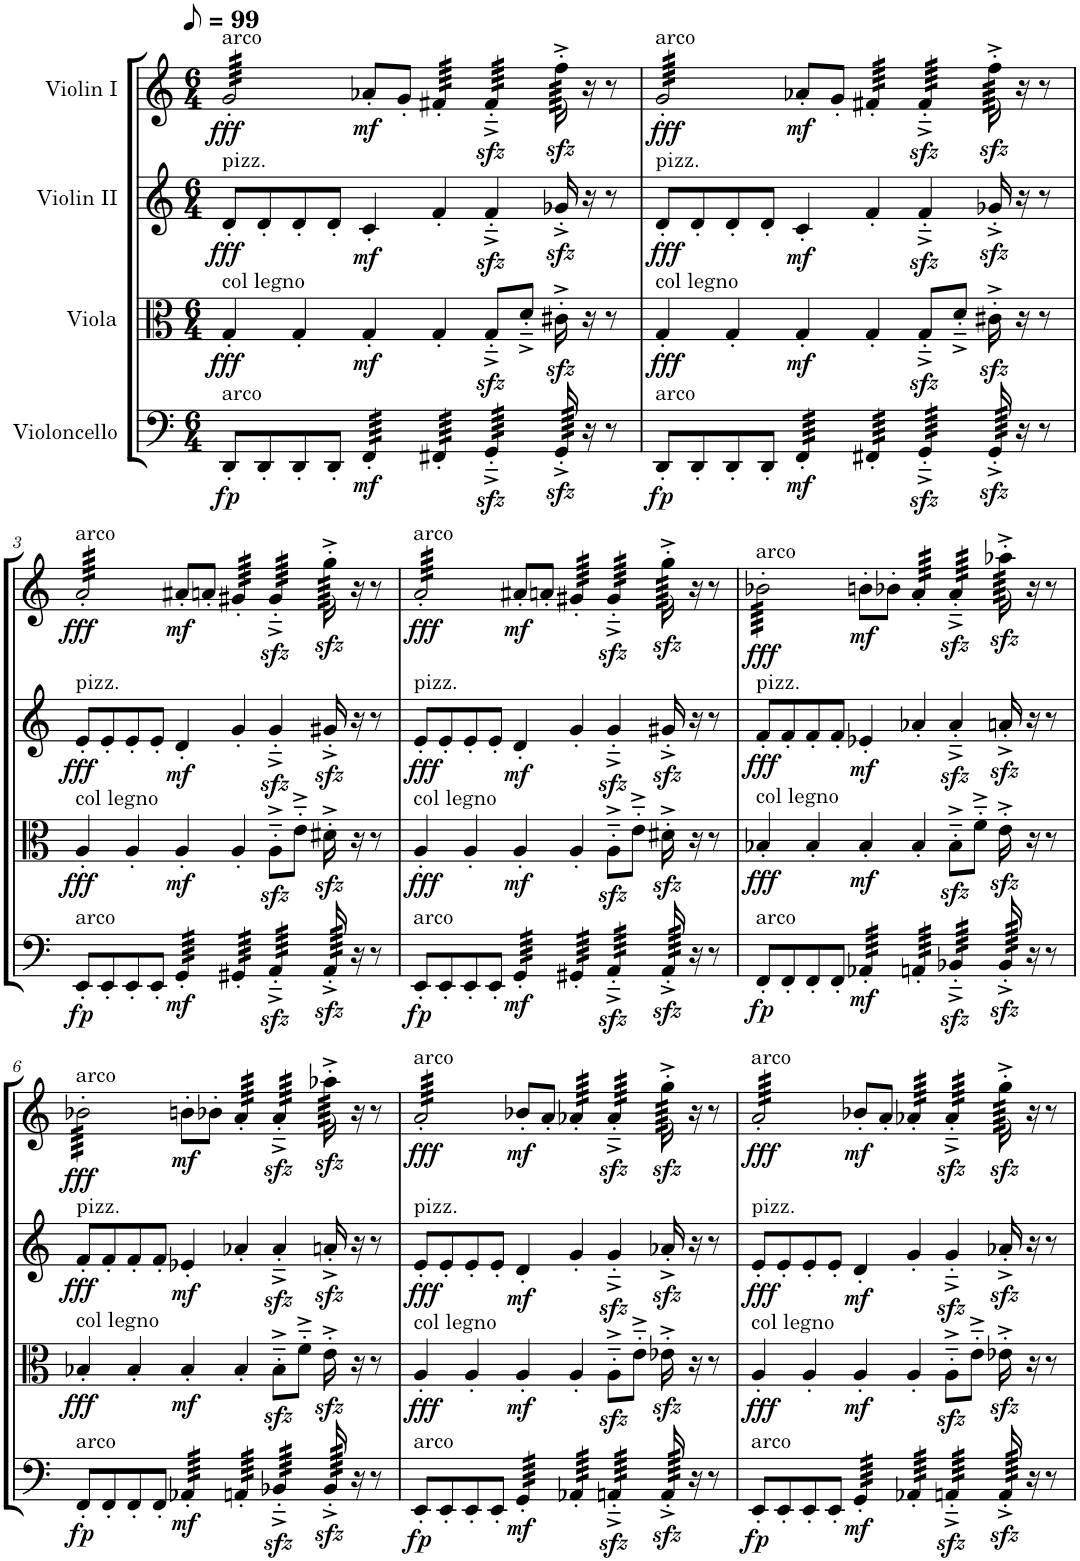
**kern	**dynam	**kern	**dynam	**kern	**dynam	**kern	**dynam
*part4	*part4	*part3	*part3	*part2	*part2	*part1	*part1
*staff4	*staff4	*staff3	*staff3	*staff2	*staff2	*staff1	*staff1
*I"Violoncello	*	*I"Viola	*	*I"Violin II	*	*I"Violin I	*
*I'Vc	*	*I'Vla	*	*I'Vln	*	*I'Vln	*
*clefF4	*	*clefC3	*	*clefG2	*	*clefG2	*
*k[]	*	*k[]	*	*k[]	*	*k[]	*
*M6/4	*	*M6/4	*	*M6/4	*	*M6/4	*
*MM50	*	*MM50	*	*MM50	*	*MM50	*
=1	=1	=1	=1	=1	=1	=1	=1
!	!	!	!	!	!	!LO:TX:a:t=arco	!
!	!	!	!	!LO:TX:a:t=pizz.	!	!	!
!	!	!LO:TX:a:t=col legno	!	!	!	!	!
!LO:TX:a:t=arco	!	!	!	!	!	!	!
!	!LO:DY:b	!	!LO:DY:b	!	!LO:DY:b	!	!LO:DY:b
*	*	*	*	*	*	*tremolo	*
8DD'/L	fp	4G'/	fff	8d'/L	fff	64g'/LLLL	fff
.	.	.	.	.	.	64g'/	.
.	.	.	.	.	.	64g'/	.
.	.	.	.	.	.	64g'/	.
.	.	.	.	.	.	64g'/	.
.	.	.	.	.	.	64g'/	.
.	.	.	.	.	.	64g'/	.
.	.	.	.	.	.	64g'/	.
8DD'/	.	.	.	8d'/	.	64g'/	.
.	.	.	.	.	.	64g'/	.
.	.	.	.	.	.	64g'/	.
.	.	.	.	.	.	64g'/	.
.	.	.	.	.	.	64g'/	.
.	.	.	.	.	.	64g'/	.
.	.	.	.	.	.	64g'/	.
.	.	.	.	.	.	64g'/	.
8DD'/	.	4G'/	.	8d'/	.	64g'/	.
.	.	.	.	.	.	64g'/	.
.	.	.	.	.	.	64g'/	.
.	.	.	.	.	.	64g'/	.
.	.	.	.	.	.	64g'/	.
.	.	.	.	.	.	64g'/	.
.	.	.	.	.	.	64g'/	.
.	.	.	.	.	.	64g'/	.
8DD'/J	.	.	.	8d'/J	.	64g'/	.
.	.	.	.	.	.	64g'/	.
.	.	.	.	.	.	64g'/	.
.	.	.	.	.	.	64g'/	.
.	.	.	.	.	.	64g'/	.
.	.	.	.	.	.	64g'/	.
.	.	.	.	.	.	64g'/	.
.	.	.	.	.	.	64g'/JJJJ	.
*	*	*	*	*	*	*Xtremolo	*
!	!LO:DY:b	!	!LO:DY:b	!	!LO:DY:b	!	!LO:DY:b
*tremolo	*	*	*	*	*	*	*
64FF'/LLLL	mf	4G'/	mf	4c'/	mf	8a-X'/L	mf
64FF'/	.	.	.	.	.	.	.
64FF'/	.	.	.	.	.	.	.
64FF'/	.	.	.	.	.	.	.
64FF'/	.	.	.	.	.	.	.
64FF'/	.	.	.	.	.	.	.
64FF'/	.	.	.	.	.	.	.
64FF'/	.	.	.	.	.	.	.
64FF'/	.	.	.	.	.	8g'/J	.
64FF'/	.	.	.	.	.	.	.
64FF'/	.	.	.	.	.	.	.
64FF'/	.	.	.	.	.	.	.
64FF'/	.	.	.	.	.	.	.
64FF'/	.	.	.	.	.	.	.
64FF'/	.	.	.	.	.	.	.
64FF'/JJJJ	.	.	.	.	.	.	.
*	*	*	*	*	*	*tremolo	*
64FF#X'/LLLL	.	4G'/	.	4f'/	.	64f#X'/LLLL	.
64FF#X'/	.	.	.	.	.	64f#X'/	.
64FF#X'/	.	.	.	.	.	64f#X'/	.
64FF#X'/	.	.	.	.	.	64f#X'/	.
64FF#X'/	.	.	.	.	.	64f#X'/	.
64FF#X'/	.	.	.	.	.	64f#X'/	.
64FF#X'/	.	.	.	.	.	64f#X'/	.
64FF#X'/	.	.	.	.	.	64f#X'/	.
64FF#X'/	.	.	.	.	.	64f#X'/	.
64FF#X'/	.	.	.	.	.	64f#X'/	.
64FF#X'/	.	.	.	.	.	64f#X'/	.
64FF#X'/	.	.	.	.	.	64f#X'/	.
64FF#X'/	.	.	.	.	.	64f#X'/	.
64FF#X'/	.	.	.	.	.	64f#X'/	.
64FF#X'/	.	.	.	.	.	64f#X'/	.
64FF#X'/JJJJ	.	.	.	.	.	64f#X'/JJJJ	.
64GGzz<'~^/LLLL	.	8Gzz<'~^/L	.	4fzz<'~^/	.	64f#zz<'~^/LLLL	.
64GGzz<'~^/	.	.	.	.	.	64f#zz<'~^/	.
64GGzz<'~^/	.	.	.	.	.	64f#zz<'~^/	.
64GGzz<'~^/	.	.	.	.	.	64f#zz<'~^/	.
64GGzz<'~^/	.	.	.	.	.	64f#zz<'~^/	.
64GGzz<'~^/	.	.	.	.	.	64f#zz<'~^/	.
64GGzz<'~^/	.	.	.	.	.	64f#zz<'~^/	.
64GGzz<'~^/	.	.	.	.	.	64f#zz<'~^/	.
64GGzz<'~^/	.	8d'~^/J	.	.	.	64f#zz<'~^/	.
64GGzz<'~^/	.	.	.	.	.	64f#zz<'~^/	.
64GGzz<'~^/	.	.	.	.	.	64f#zz<'~^/	.
64GGzz<'~^/	.	.	.	.	.	64f#zz<'~^/	.
64GGzz<'~^/	.	.	.	.	.	64f#zz<'~^/	.
64GGzz<'~^/	.	.	.	.	.	64f#zz<'~^/	.
64GGzz<'~^/	.	.	.	.	.	64f#zz<'~^/	.
64GGzz<'~^/JJJJ	.	.	.	.	.	64f#zz<'~^/JJJJ	.
256GGzz<'^/	.	16c#Xzz<'^\	.	16g-Xzz<'^/	.	256ffzz<'^\	.
256GGzz<'^/	.	.	.	.	.	256ffzz<'^\	.
256GGzz<'^/	.	.	.	.	.	256ffzz<'^\	.
256GGzz<'^/	.	.	.	.	.	256ffzz<'^\	.
256GGzz<'^/	.	.	.	.	.	256ffzz<'^\	.
256GGzz<'^/	.	.	.	.	.	256ffzz<'^\	.
256GGzz<'^/	.	.	.	.	.	256ffzz<'^\	.
256GGzz<'^/	.	.	.	.	.	256ffzz<'^\	.
256GGzz<'^/	.	.	.	.	.	256ffzz<'^\	.
256GGzz<'^/	.	.	.	.	.	256ffzz<'^\	.
256GGzz<'^/	.	.	.	.	.	256ffzz<'^\	.
256GGzz<'^/	.	.	.	.	.	256ffzz<'^\	.
256GGzz<'^/	.	.	.	.	.	256ffzz<'^\	.
256GGzz<'^/	.	.	.	.	.	256ffzz<'^\	.
256GGzz<'^/	.	.	.	.	.	256ffzz<'^\	.
256GGzz<'^/	.	.	.	.	.	256ffzz<'^\	.
*Xtremolo	*	*	*	*	*	*	*
16r	.	16r	.	16r	.	16r	.
8r	.	8r	.	8r	.	8r	.
=2	=2	=2	=2	=2	=2	=2	=2
!	!	!	!	!	!	!LO:TX:a:t=arco	!
!	!	!	!	!LO:TX:a:t=pizz.	!	!	!
!	!	!LO:TX:a:t=col legno	!	!	!	!	!
!LO:TX:a:t=arco	!	!	!	!	!	!	!
!	!LO:DY:b	!	!LO:DY:b	!	!LO:DY:b	!	!LO:DY:b
8DD'/L	fp	4G'/	fff	8d'/L	fff	64g'/LLLL	fff
.	.	.	.	.	.	64g'/	.
.	.	.	.	.	.	64g'/	.
.	.	.	.	.	.	64g'/	.
.	.	.	.	.	.	64g'/	.
.	.	.	.	.	.	64g'/	.
.	.	.	.	.	.	64g'/	.
.	.	.	.	.	.	64g'/	.
8DD'/	.	.	.	8d'/	.	64g'/	.
.	.	.	.	.	.	64g'/	.
.	.	.	.	.	.	64g'/	.
.	.	.	.	.	.	64g'/	.
.	.	.	.	.	.	64g'/	.
.	.	.	.	.	.	64g'/	.
.	.	.	.	.	.	64g'/	.
.	.	.	.	.	.	64g'/	.
8DD'/	.	4G'/	.	8d'/	.	64g'/	.
.	.	.	.	.	.	64g'/	.
.	.	.	.	.	.	64g'/	.
.	.	.	.	.	.	64g'/	.
.	.	.	.	.	.	64g'/	.
.	.	.	.	.	.	64g'/	.
.	.	.	.	.	.	64g'/	.
.	.	.	.	.	.	64g'/	.
8DD'/J	.	.	.	8d'/J	.	64g'/	.
.	.	.	.	.	.	64g'/	.
.	.	.	.	.	.	64g'/	.
.	.	.	.	.	.	64g'/	.
.	.	.	.	.	.	64g'/	.
.	.	.	.	.	.	64g'/	.
.	.	.	.	.	.	64g'/	.
.	.	.	.	.	.	64g'/JJJJ	.
*	*	*	*	*	*	*Xtremolo	*
!	!LO:DY:b	!	!LO:DY:b	!	!LO:DY:b	!	!LO:DY:b
*tremolo	*	*	*	*	*	*	*
64FF'/LLLL	mf	4G'/	mf	4c'/	mf	8a-X'/L	mf
64FF'/	.	.	.	.	.	.	.
64FF'/	.	.	.	.	.	.	.
64FF'/	.	.	.	.	.	.	.
64FF'/	.	.	.	.	.	.	.
64FF'/	.	.	.	.	.	.	.
64FF'/	.	.	.	.	.	.	.
64FF'/	.	.	.	.	.	.	.
64FF'/	.	.	.	.	.	8g'/J	.
64FF'/	.	.	.	.	.	.	.
64FF'/	.	.	.	.	.	.	.
64FF'/	.	.	.	.	.	.	.
64FF'/	.	.	.	.	.	.	.
64FF'/	.	.	.	.	.	.	.
64FF'/	.	.	.	.	.	.	.
64FF'/JJJJ	.	.	.	.	.	.	.
*	*	*	*	*	*	*tremolo	*
64FF#X'/LLLL	.	4G'/	.	4f'/	.	64f#X'/LLLL	.
64FF#X'/	.	.	.	.	.	64f#X'/	.
64FF#X'/	.	.	.	.	.	64f#X'/	.
64FF#X'/	.	.	.	.	.	64f#X'/	.
64FF#X'/	.	.	.	.	.	64f#X'/	.
64FF#X'/	.	.	.	.	.	64f#X'/	.
64FF#X'/	.	.	.	.	.	64f#X'/	.
64FF#X'/	.	.	.	.	.	64f#X'/	.
64FF#X'/	.	.	.	.	.	64f#X'/	.
64FF#X'/	.	.	.	.	.	64f#X'/	.
64FF#X'/	.	.	.	.	.	64f#X'/	.
64FF#X'/	.	.	.	.	.	64f#X'/	.
64FF#X'/	.	.	.	.	.	64f#X'/	.
64FF#X'/	.	.	.	.	.	64f#X'/	.
64FF#X'/	.	.	.	.	.	64f#X'/	.
64FF#X'/JJJJ	.	.	.	.	.	64f#X'/JJJJ	.
64GGzz<'~^/LLLL	.	8Gzz<'~^/L	.	4fzz<'~^/	.	64f#zz<'~^/LLLL	.
64GGzz<'~^/	.	.	.	.	.	64f#zz<'~^/	.
64GGzz<'~^/	.	.	.	.	.	64f#zz<'~^/	.
64GGzz<'~^/	.	.	.	.	.	64f#zz<'~^/	.
64GGzz<'~^/	.	.	.	.	.	64f#zz<'~^/	.
64GGzz<'~^/	.	.	.	.	.	64f#zz<'~^/	.
64GGzz<'~^/	.	.	.	.	.	64f#zz<'~^/	.
64GGzz<'~^/	.	.	.	.	.	64f#zz<'~^/	.
64GGzz<'~^/	.	8d'~^/J	.	.	.	64f#zz<'~^/	.
64GGzz<'~^/	.	.	.	.	.	64f#zz<'~^/	.
64GGzz<'~^/	.	.	.	.	.	64f#zz<'~^/	.
64GGzz<'~^/	.	.	.	.	.	64f#zz<'~^/	.
64GGzz<'~^/	.	.	.	.	.	64f#zz<'~^/	.
64GGzz<'~^/	.	.	.	.	.	64f#zz<'~^/	.
64GGzz<'~^/	.	.	.	.	.	64f#zz<'~^/	.
64GGzz<'~^/JJJJ	.	.	.	.	.	64f#zz<'~^/JJJJ	.
256GGzz<'^/	.	16c#Xzz<'^\	.	16g-Xzz<'^/	.	256ffzz<'^\	.
256GGzz<'^/	.	.	.	.	.	256ffzz<'^\	.
256GGzz<'^/	.	.	.	.	.	256ffzz<'^\	.
256GGzz<'^/	.	.	.	.	.	256ffzz<'^\	.
256GGzz<'^/	.	.	.	.	.	256ffzz<'^\	.
256GGzz<'^/	.	.	.	.	.	256ffzz<'^\	.
256GGzz<'^/	.	.	.	.	.	256ffzz<'^\	.
256GGzz<'^/	.	.	.	.	.	256ffzz<'^\	.
256GGzz<'^/	.	.	.	.	.	256ffzz<'^\	.
256GGzz<'^/	.	.	.	.	.	256ffzz<'^\	.
256GGzz<'^/	.	.	.	.	.	256ffzz<'^\	.
256GGzz<'^/	.	.	.	.	.	256ffzz<'^\	.
256GGzz<'^/	.	.	.	.	.	256ffzz<'^\	.
256GGzz<'^/	.	.	.	.	.	256ffzz<'^\	.
256GGzz<'^/	.	.	.	.	.	256ffzz<'^\	.
256GGzz<'^/	.	.	.	.	.	256ffzz<'^\	.
*Xtremolo	*	*	*	*	*	*	*
16r	.	16r	.	16r	.	16r	.
8r	.	8r	.	8r	.	8r	.
!!LO:LB:g=z
=3	=3	=3	=3	=3	=3	=3	=3
!	!	!	!	!	!	!LO:TX:a:t=arco	!
!	!	!	!	!LO:TX:a:t=pizz.	!	!	!
!	!	!LO:TX:a:t=col legno	!	!	!	!	!
!LO:TX:a:t=arco	!	!	!	!	!	!	!
!	!LO:DY:b	!	!LO:DY:b	!	!LO:DY:b	!	!LO:DY:b
8EE'/L	fp	4A'/	fff	8e'/L	fff	64a'/LLLL	fff
.	.	.	.	.	.	64a'/	.
.	.	.	.	.	.	64a'/	.
.	.	.	.	.	.	64a'/	.
.	.	.	.	.	.	64a'/	.
.	.	.	.	.	.	64a'/	.
.	.	.	.	.	.	64a'/	.
.	.	.	.	.	.	64a'/	.
8EE'/	.	.	.	8e'/	.	64a'/	.
.	.	.	.	.	.	64a'/	.
.	.	.	.	.	.	64a'/	.
.	.	.	.	.	.	64a'/	.
.	.	.	.	.	.	64a'/	.
.	.	.	.	.	.	64a'/	.
.	.	.	.	.	.	64a'/	.
.	.	.	.	.	.	64a'/	.
8EE'/	.	4A'/	.	8e'/	.	64a'/	.
.	.	.	.	.	.	64a'/	.
.	.	.	.	.	.	64a'/	.
.	.	.	.	.	.	64a'/	.
.	.	.	.	.	.	64a'/	.
.	.	.	.	.	.	64a'/	.
.	.	.	.	.	.	64a'/	.
.	.	.	.	.	.	64a'/	.
8EE'/J	.	.	.	8e'/J	.	64a'/	.
.	.	.	.	.	.	64a'/	.
.	.	.	.	.	.	64a'/	.
.	.	.	.	.	.	64a'/	.
.	.	.	.	.	.	64a'/	.
.	.	.	.	.	.	64a'/	.
.	.	.	.	.	.	64a'/	.
.	.	.	.	.	.	64a'/JJJJ	.
*	*	*	*	*	*	*Xtremolo	*
!	!LO:DY:b	!	!LO:DY:b	!	!LO:DY:b	!	!LO:DY:b
*tremolo	*	*	*	*	*	*	*
64GG'/LLLL	mf	4A'/	mf	4d'/	mf	8a#X'/L	mf
64GG'/	.	.	.	.	.	.	.
64GG'/	.	.	.	.	.	.	.
64GG'/	.	.	.	.	.	.	.
64GG'/	.	.	.	.	.	.	.
64GG'/	.	.	.	.	.	.	.
64GG'/	.	.	.	.	.	.	.
64GG'/	.	.	.	.	.	.	.
64GG'/	.	.	.	.	.	8an'/J	.
64GG'/	.	.	.	.	.	.	.
64GG'/	.	.	.	.	.	.	.
64GG'/	.	.	.	.	.	.	.
64GG'/	.	.	.	.	.	.	.
64GG'/	.	.	.	.	.	.	.
64GG'/	.	.	.	.	.	.	.
64GG'/JJJJ	.	.	.	.	.	.	.
*	*	*	*	*	*	*tremolo	*
64GG#X'/LLLL	.	4A'/	.	4g'/	.	64g#X'/LLLL	.
64GG#X'/	.	.	.	.	.	64g#X'/	.
64GG#X'/	.	.	.	.	.	64g#X'/	.
64GG#X'/	.	.	.	.	.	64g#X'/	.
64GG#X'/	.	.	.	.	.	64g#X'/	.
64GG#X'/	.	.	.	.	.	64g#X'/	.
64GG#X'/	.	.	.	.	.	64g#X'/	.
64GG#X'/	.	.	.	.	.	64g#X'/	.
64GG#X'/	.	.	.	.	.	64g#X'/	.
64GG#X'/	.	.	.	.	.	64g#X'/	.
64GG#X'/	.	.	.	.	.	64g#X'/	.
64GG#X'/	.	.	.	.	.	64g#X'/	.
64GG#X'/	.	.	.	.	.	64g#X'/	.
64GG#X'/	.	.	.	.	.	64g#X'/	.
64GG#X'/	.	.	.	.	.	64g#X'/	.
64GG#X'/JJJJ	.	.	.	.	.	64g#X'/JJJJ	.
64AAzz<'~^/LLLL	.	8Azz<'~^\L	.	4gzz<'~^/	.	64g#zz<'~^/LLLL	.
64AAzz<'~^/	.	.	.	.	.	64g#zz<'~^/	.
64AAzz<'~^/	.	.	.	.	.	64g#zz<'~^/	.
64AAzz<'~^/	.	.	.	.	.	64g#zz<'~^/	.
64AAzz<'~^/	.	.	.	.	.	64g#zz<'~^/	.
64AAzz<'~^/	.	.	.	.	.	64g#zz<'~^/	.
64AAzz<'~^/	.	.	.	.	.	64g#zz<'~^/	.
64AAzz<'~^/	.	.	.	.	.	64g#zz<'~^/	.
64AAzz<'~^/	.	8e'~^\J	.	.	.	64g#zz<'~^/	.
64AAzz<'~^/	.	.	.	.	.	64g#zz<'~^/	.
64AAzz<'~^/	.	.	.	.	.	64g#zz<'~^/	.
64AAzz<'~^/	.	.	.	.	.	64g#zz<'~^/	.
64AAzz<'~^/	.	.	.	.	.	64g#zz<'~^/	.
64AAzz<'~^/	.	.	.	.	.	64g#zz<'~^/	.
64AAzz<'~^/	.	.	.	.	.	64g#zz<'~^/	.
64AAzz<'~^/JJJJ	.	.	.	.	.	64g#zz<'~^/JJJJ	.
256AAzz<'^/	.	16d#Xzz<'^\	.	16g#Xzz<'^/	.	256ggzz<'^\	.
256AAzz<'^/	.	.	.	.	.	256ggzz<'^\	.
256AAzz<'^/	.	.	.	.	.	256ggzz<'^\	.
256AAzz<'^/	.	.	.	.	.	256ggzz<'^\	.
256AAzz<'^/	.	.	.	.	.	256ggzz<'^\	.
256AAzz<'^/	.	.	.	.	.	256ggzz<'^\	.
256AAzz<'^/	.	.	.	.	.	256ggzz<'^\	.
256AAzz<'^/	.	.	.	.	.	256ggzz<'^\	.
256AAzz<'^/	.	.	.	.	.	256ggzz<'^\	.
256AAzz<'^/	.	.	.	.	.	256ggzz<'^\	.
256AAzz<'^/	.	.	.	.	.	256ggzz<'^\	.
256AAzz<'^/	.	.	.	.	.	256ggzz<'^\	.
256AAzz<'^/	.	.	.	.	.	256ggzz<'^\	.
256AAzz<'^/	.	.	.	.	.	256ggzz<'^\	.
256AAzz<'^/	.	.	.	.	.	256ggzz<'^\	.
256AAzz<'^/	.	.	.	.	.	256ggzz<'^\	.
*Xtremolo	*	*	*	*	*	*	*
16r	.	16r	.	16r	.	16r	.
8r	.	8r	.	8r	.	8r	.
=4	=4	=4	=4	=4	=4	=4	=4
!	!	!	!	!	!	!LO:TX:a:t=arco	!
!	!	!	!	!LO:TX:a:t=pizz.	!	!	!
!	!	!LO:TX:a:t=col legno	!	!	!	!	!
!LO:TX:a:t=arco	!	!	!	!	!	!	!
!	!LO:DY:b	!	!LO:DY:b	!	!LO:DY:b	!	!LO:DY:b
8EE'/L	fp	4A'/	fff	8e'/L	fff	64a'/LLLL	fff
.	.	.	.	.	.	64a'/	.
.	.	.	.	.	.	64a'/	.
.	.	.	.	.	.	64a'/	.
.	.	.	.	.	.	64a'/	.
.	.	.	.	.	.	64a'/	.
.	.	.	.	.	.	64a'/	.
.	.	.	.	.	.	64a'/	.
8EE'/	.	.	.	8e'/	.	64a'/	.
.	.	.	.	.	.	64a'/	.
.	.	.	.	.	.	64a'/	.
.	.	.	.	.	.	64a'/	.
.	.	.	.	.	.	64a'/	.
.	.	.	.	.	.	64a'/	.
.	.	.	.	.	.	64a'/	.
.	.	.	.	.	.	64a'/	.
8EE'/	.	4A'/	.	8e'/	.	64a'/	.
.	.	.	.	.	.	64a'/	.
.	.	.	.	.	.	64a'/	.
.	.	.	.	.	.	64a'/	.
.	.	.	.	.	.	64a'/	.
.	.	.	.	.	.	64a'/	.
.	.	.	.	.	.	64a'/	.
.	.	.	.	.	.	64a'/	.
8EE'/J	.	.	.	8e'/J	.	64a'/	.
.	.	.	.	.	.	64a'/	.
.	.	.	.	.	.	64a'/	.
.	.	.	.	.	.	64a'/	.
.	.	.	.	.	.	64a'/	.
.	.	.	.	.	.	64a'/	.
.	.	.	.	.	.	64a'/	.
.	.	.	.	.	.	64a'/JJJJ	.
*	*	*	*	*	*	*Xtremolo	*
!	!LO:DY:b	!	!LO:DY:b	!	!LO:DY:b	!	!LO:DY:b
*tremolo	*	*	*	*	*	*	*
64GG'/LLLL	mf	4A'/	mf	4d'/	mf	8a#X'/L	mf
64GG'/	.	.	.	.	.	.	.
64GG'/	.	.	.	.	.	.	.
64GG'/	.	.	.	.	.	.	.
64GG'/	.	.	.	.	.	.	.
64GG'/	.	.	.	.	.	.	.
64GG'/	.	.	.	.	.	.	.
64GG'/	.	.	.	.	.	.	.
64GG'/	.	.	.	.	.	8an'/J	.
64GG'/	.	.	.	.	.	.	.
64GG'/	.	.	.	.	.	.	.
64GG'/	.	.	.	.	.	.	.
64GG'/	.	.	.	.	.	.	.
64GG'/	.	.	.	.	.	.	.
64GG'/	.	.	.	.	.	.	.
64GG'/JJJJ	.	.	.	.	.	.	.
*	*	*	*	*	*	*tremolo	*
64GG#X'/LLLL	.	4A'/	.	4g'/	.	64g#X'/LLLL	.
64GG#X'/	.	.	.	.	.	64g#X'/	.
64GG#X'/	.	.	.	.	.	64g#X'/	.
64GG#X'/	.	.	.	.	.	64g#X'/	.
64GG#X'/	.	.	.	.	.	64g#X'/	.
64GG#X'/	.	.	.	.	.	64g#X'/	.
64GG#X'/	.	.	.	.	.	64g#X'/	.
64GG#X'/	.	.	.	.	.	64g#X'/	.
64GG#X'/	.	.	.	.	.	64g#X'/	.
64GG#X'/	.	.	.	.	.	64g#X'/	.
64GG#X'/	.	.	.	.	.	64g#X'/	.
64GG#X'/	.	.	.	.	.	64g#X'/	.
64GG#X'/	.	.	.	.	.	64g#X'/	.
64GG#X'/	.	.	.	.	.	64g#X'/	.
64GG#X'/	.	.	.	.	.	64g#X'/	.
64GG#X'/JJJJ	.	.	.	.	.	64g#X'/JJJJ	.
64AAzz<'~^/LLLL	.	8Azz<'~^\L	.	4gzz<'~^/	.	64g#zz<'~^/LLLL	.
64AAzz<'~^/	.	.	.	.	.	64g#zz<'~^/	.
64AAzz<'~^/	.	.	.	.	.	64g#zz<'~^/	.
64AAzz<'~^/	.	.	.	.	.	64g#zz<'~^/	.
64AAzz<'~^/	.	.	.	.	.	64g#zz<'~^/	.
64AAzz<'~^/	.	.	.	.	.	64g#zz<'~^/	.
64AAzz<'~^/	.	.	.	.	.	64g#zz<'~^/	.
64AAzz<'~^/	.	.	.	.	.	64g#zz<'~^/	.
64AAzz<'~^/	.	8e'~^\J	.	.	.	64g#zz<'~^/	.
64AAzz<'~^/	.	.	.	.	.	64g#zz<'~^/	.
64AAzz<'~^/	.	.	.	.	.	64g#zz<'~^/	.
64AAzz<'~^/	.	.	.	.	.	64g#zz<'~^/	.
64AAzz<'~^/	.	.	.	.	.	64g#zz<'~^/	.
64AAzz<'~^/	.	.	.	.	.	64g#zz<'~^/	.
64AAzz<'~^/	.	.	.	.	.	64g#zz<'~^/	.
64AAzz<'~^/JJJJ	.	.	.	.	.	64g#zz<'~^/JJJJ	.
256AAzz<'^/	.	16d#Xzz<'^\	.	16g#Xzz<'^/	.	256ggzz<'^\	.
256AAzz<'^/	.	.	.	.	.	256ggzz<'^\	.
256AAzz<'^/	.	.	.	.	.	256ggzz<'^\	.
256AAzz<'^/	.	.	.	.	.	256ggzz<'^\	.
256AAzz<'^/	.	.	.	.	.	256ggzz<'^\	.
256AAzz<'^/	.	.	.	.	.	256ggzz<'^\	.
256AAzz<'^/	.	.	.	.	.	256ggzz<'^\	.
256AAzz<'^/	.	.	.	.	.	256ggzz<'^\	.
256AAzz<'^/	.	.	.	.	.	256ggzz<'^\	.
256AAzz<'^/	.	.	.	.	.	256ggzz<'^\	.
256AAzz<'^/	.	.	.	.	.	256ggzz<'^\	.
256AAzz<'^/	.	.	.	.	.	256ggzz<'^\	.
256AAzz<'^/	.	.	.	.	.	256ggzz<'^\	.
256AAzz<'^/	.	.	.	.	.	256ggzz<'^\	.
256AAzz<'^/	.	.	.	.	.	256ggzz<'^\	.
256AAzz<'^/	.	.	.	.	.	256ggzz<'^\	.
*Xtremolo	*	*	*	*	*	*	*
16r	.	16r	.	16r	.	16r	.
8r	.	8r	.	8r	.	8r	.
=5	=5	=5	=5	=5	=5	=5	=5
!	!	!	!	!	!	!LO:TX:a:t=arco	!
!	!	!	!	!LO:TX:a:t=pizz.	!	!	!
!	!	!LO:TX:a:t=col legno	!	!	!	!	!
!LO:TX:a:t=arco	!	!	!	!	!	!	!
!	!LO:DY:b	!	!LO:DY:b	!	!LO:DY:b	!	!LO:DY:b
8FF'/L	fp	4B-X'/	fff	8f'/L	fff	64b-X'\LLLL	fff
.	.	.	.	.	.	64b-X'\	.
.	.	.	.	.	.	64b-X'\	.
.	.	.	.	.	.	64b-X'\	.
.	.	.	.	.	.	64b-X'\	.
.	.	.	.	.	.	64b-X'\	.
.	.	.	.	.	.	64b-X'\	.
.	.	.	.	.	.	64b-X'\	.
8FF'/	.	.	.	8f'/	.	64b-X'\	.
.	.	.	.	.	.	64b-X'\	.
.	.	.	.	.	.	64b-X'\	.
.	.	.	.	.	.	64b-X'\	.
.	.	.	.	.	.	64b-X'\	.
.	.	.	.	.	.	64b-X'\	.
.	.	.	.	.	.	64b-X'\	.
.	.	.	.	.	.	64b-X'\	.
8FF'/	.	4B-'/	.	8f'/	.	64b-X'\	.
.	.	.	.	.	.	64b-X'\	.
.	.	.	.	.	.	64b-X'\	.
.	.	.	.	.	.	64b-X'\	.
.	.	.	.	.	.	64b-X'\	.
.	.	.	.	.	.	64b-X'\	.
.	.	.	.	.	.	64b-X'\	.
.	.	.	.	.	.	64b-X'\	.
8FF'/J	.	.	.	8f'/J	.	64b-X'\	.
.	.	.	.	.	.	64b-X'\	.
.	.	.	.	.	.	64b-X'\	.
.	.	.	.	.	.	64b-X'\	.
.	.	.	.	.	.	64b-X'\	.
.	.	.	.	.	.	64b-X'\	.
.	.	.	.	.	.	64b-X'\	.
.	.	.	.	.	.	64b-X'\JJJJ	.
*	*	*	*	*	*	*Xtremolo	*
!	!LO:DY:b	!	!LO:DY:b	!	!LO:DY:b	!	!LO:DY:b
*tremolo	*	*	*	*	*	*	*
64AA-X'/LLLL	mf	4B-'/	mf	4e-X'/	mf	8bn'\L	mf
64AA-X'/	.	.	.	.	.	.	.
64AA-X'/	.	.	.	.	.	.	.
64AA-X'/	.	.	.	.	.	.	.
64AA-X'/	.	.	.	.	.	.	.
64AA-X'/	.	.	.	.	.	.	.
64AA-X'/	.	.	.	.	.	.	.
64AA-X'/	.	.	.	.	.	.	.
64AA-X'/	.	.	.	.	.	8b-X'\J	.
64AA-X'/	.	.	.	.	.	.	.
64AA-X'/	.	.	.	.	.	.	.
64AA-X'/	.	.	.	.	.	.	.
64AA-X'/	.	.	.	.	.	.	.
64AA-X'/	.	.	.	.	.	.	.
64AA-X'/	.	.	.	.	.	.	.
64AA-X'/JJJJ	.	.	.	.	.	.	.
*	*	*	*	*	*	*tremolo	*
64AAn'/LLLL	.	4B-'/	.	4a-X'/	.	64a'/LLLL	.
64AAn'/	.	.	.	.	.	64a'/	.
64AAn'/	.	.	.	.	.	64a'/	.
64AAn'/	.	.	.	.	.	64a'/	.
64AAn'/	.	.	.	.	.	64a'/	.
64AAn'/	.	.	.	.	.	64a'/	.
64AAn'/	.	.	.	.	.	64a'/	.
64AAn'/	.	.	.	.	.	64a'/	.
64AAn'/	.	.	.	.	.	64a'/	.
64AAn'/	.	.	.	.	.	64a'/	.
64AAn'/	.	.	.	.	.	64a'/	.
64AAn'/	.	.	.	.	.	64a'/	.
64AAn'/	.	.	.	.	.	64a'/	.
64AAn'/	.	.	.	.	.	64a'/	.
64AAn'/	.	.	.	.	.	64a'/	.
64AAn'/JJJJ	.	.	.	.	.	64a'/JJJJ	.
64BB-Xzz<'~^/LLLL	.	8B-zz<'~^\L	.	4a-zz<'~^/	.	64azz<'~^/LLLL	.
64BB-Xzz<'~^/	.	.	.	.	.	64azz<'~^/	.
64BB-Xzz<'~^/	.	.	.	.	.	64azz<'~^/	.
64BB-Xzz<'~^/	.	.	.	.	.	64azz<'~^/	.
64BB-Xzz<'~^/	.	.	.	.	.	64azz<'~^/	.
64BB-Xzz<'~^/	.	.	.	.	.	64azz<'~^/	.
64BB-Xzz<'~^/	.	.	.	.	.	64azz<'~^/	.
64BB-Xzz<'~^/	.	.	.	.	.	64azz<'~^/	.
64BB-Xzz<'~^/	.	8f'~^\J	.	.	.	64azz<'~^/	.
64BB-Xzz<'~^/	.	.	.	.	.	64azz<'~^/	.
64BB-Xzz<'~^/	.	.	.	.	.	64azz<'~^/	.
64BB-Xzz<'~^/	.	.	.	.	.	64azz<'~^/	.
64BB-Xzz<'~^/	.	.	.	.	.	64azz<'~^/	.
64BB-Xzz<'~^/	.	.	.	.	.	64azz<'~^/	.
64BB-Xzz<'~^/	.	.	.	.	.	64azz<'~^/	.
64BB-Xzz<'~^/JJJJ	.	.	.	.	.	64azz<'~^/JJJJ	.
256BB-zz<'^/	.	16ezz<'^\	.	16anzz<'^/	.	256aa-Xzz<'^\	.
256BB-zz<'^/	.	.	.	.	.	256aa-Xzz<'^\	.
256BB-zz<'^/	.	.	.	.	.	256aa-Xzz<'^\	.
256BB-zz<'^/	.	.	.	.	.	256aa-Xzz<'^\	.
256BB-zz<'^/	.	.	.	.	.	256aa-Xzz<'^\	.
256BB-zz<'^/	.	.	.	.	.	256aa-Xzz<'^\	.
256BB-zz<'^/	.	.	.	.	.	256aa-Xzz<'^\	.
256BB-zz<'^/	.	.	.	.	.	256aa-Xzz<'^\	.
256BB-zz<'^/	.	.	.	.	.	256aa-Xzz<'^\	.
256BB-zz<'^/	.	.	.	.	.	256aa-Xzz<'^\	.
256BB-zz<'^/	.	.	.	.	.	256aa-Xzz<'^\	.
256BB-zz<'^/	.	.	.	.	.	256aa-Xzz<'^\	.
256BB-zz<'^/	.	.	.	.	.	256aa-Xzz<'^\	.
256BB-zz<'^/	.	.	.	.	.	256aa-Xzz<'^\	.
256BB-zz<'^/	.	.	.	.	.	256aa-Xzz<'^\	.
256BB-zz<'^/	.	.	.	.	.	256aa-Xzz<'^\	.
*Xtremolo	*	*	*	*	*	*	*
16r	.	16r	.	16r	.	16r	.
8r	.	8r	.	8r	.	8r	.
!!LO:LB:g=z
=6	=6	=6	=6	=6	=6	=6	=6
!	!	!	!	!	!	!LO:TX:a:t=arco	!
!	!	!	!	!LO:TX:a:t=pizz.	!	!	!
!	!	!LO:TX:a:t=col legno	!	!	!	!	!
!LO:TX:a:t=arco	!	!	!	!	!	!	!
!	!LO:DY:b	!	!LO:DY:b	!	!LO:DY:b	!	!LO:DY:b
8FF'/L	fp	4B-X'/	fff	8f'/L	fff	64b-X'\LLLL	fff
.	.	.	.	.	.	64b-X'\	.
.	.	.	.	.	.	64b-X'\	.
.	.	.	.	.	.	64b-X'\	.
.	.	.	.	.	.	64b-X'\	.
.	.	.	.	.	.	64b-X'\	.
.	.	.	.	.	.	64b-X'\	.
.	.	.	.	.	.	64b-X'\	.
8FF'/	.	.	.	8f'/	.	64b-X'\	.
.	.	.	.	.	.	64b-X'\	.
.	.	.	.	.	.	64b-X'\	.
.	.	.	.	.	.	64b-X'\	.
.	.	.	.	.	.	64b-X'\	.
.	.	.	.	.	.	64b-X'\	.
.	.	.	.	.	.	64b-X'\	.
.	.	.	.	.	.	64b-X'\	.
8FF'/	.	4B-'/	.	8f'/	.	64b-X'\	.
.	.	.	.	.	.	64b-X'\	.
.	.	.	.	.	.	64b-X'\	.
.	.	.	.	.	.	64b-X'\	.
.	.	.	.	.	.	64b-X'\	.
.	.	.	.	.	.	64b-X'\	.
.	.	.	.	.	.	64b-X'\	.
.	.	.	.	.	.	64b-X'\	.
8FF'/J	.	.	.	8f'/J	.	64b-X'\	.
.	.	.	.	.	.	64b-X'\	.
.	.	.	.	.	.	64b-X'\	.
.	.	.	.	.	.	64b-X'\	.
.	.	.	.	.	.	64b-X'\	.
.	.	.	.	.	.	64b-X'\	.
.	.	.	.	.	.	64b-X'\	.
.	.	.	.	.	.	64b-X'\JJJJ	.
*	*	*	*	*	*	*Xtremolo	*
!	!LO:DY:b	!	!LO:DY:b	!	!LO:DY:b	!	!LO:DY:b
*tremolo	*	*	*	*	*	*	*
64AA-X'/LLLL	mf	4B-'/	mf	4e-X'/	mf	8bn'\L	mf
64AA-X'/	.	.	.	.	.	.	.
64AA-X'/	.	.	.	.	.	.	.
64AA-X'/	.	.	.	.	.	.	.
64AA-X'/	.	.	.	.	.	.	.
64AA-X'/	.	.	.	.	.	.	.
64AA-X'/	.	.	.	.	.	.	.
64AA-X'/	.	.	.	.	.	.	.
64AA-X'/	.	.	.	.	.	8b-X'\J	.
64AA-X'/	.	.	.	.	.	.	.
64AA-X'/	.	.	.	.	.	.	.
64AA-X'/	.	.	.	.	.	.	.
64AA-X'/	.	.	.	.	.	.	.
64AA-X'/	.	.	.	.	.	.	.
64AA-X'/	.	.	.	.	.	.	.
64AA-X'/JJJJ	.	.	.	.	.	.	.
*	*	*	*	*	*	*tremolo	*
64AAn'/LLLL	.	4B-'/	.	4a-X'/	.	64a'/LLLL	.
64AAn'/	.	.	.	.	.	64a'/	.
64AAn'/	.	.	.	.	.	64a'/	.
64AAn'/	.	.	.	.	.	64a'/	.
64AAn'/	.	.	.	.	.	64a'/	.
64AAn'/	.	.	.	.	.	64a'/	.
64AAn'/	.	.	.	.	.	64a'/	.
64AAn'/	.	.	.	.	.	64a'/	.
64AAn'/	.	.	.	.	.	64a'/	.
64AAn'/	.	.	.	.	.	64a'/	.
64AAn'/	.	.	.	.	.	64a'/	.
64AAn'/	.	.	.	.	.	64a'/	.
64AAn'/	.	.	.	.	.	64a'/	.
64AAn'/	.	.	.	.	.	64a'/	.
64AAn'/	.	.	.	.	.	64a'/	.
64AAn'/JJJJ	.	.	.	.	.	64a'/JJJJ	.
64BB-Xzz<'~^/LLLL	.	8B-zz<'~^\L	.	4a-zz<'~^/	.	64azz<'~^/LLLL	.
64BB-Xzz<'~^/	.	.	.	.	.	64azz<'~^/	.
64BB-Xzz<'~^/	.	.	.	.	.	64azz<'~^/	.
64BB-Xzz<'~^/	.	.	.	.	.	64azz<'~^/	.
64BB-Xzz<'~^/	.	.	.	.	.	64azz<'~^/	.
64BB-Xzz<'~^/	.	.	.	.	.	64azz<'~^/	.
64BB-Xzz<'~^/	.	.	.	.	.	64azz<'~^/	.
64BB-Xzz<'~^/	.	.	.	.	.	64azz<'~^/	.
64BB-Xzz<'~^/	.	8f'~^\J	.	.	.	64azz<'~^/	.
64BB-Xzz<'~^/	.	.	.	.	.	64azz<'~^/	.
64BB-Xzz<'~^/	.	.	.	.	.	64azz<'~^/	.
64BB-Xzz<'~^/	.	.	.	.	.	64azz<'~^/	.
64BB-Xzz<'~^/	.	.	.	.	.	64azz<'~^/	.
64BB-Xzz<'~^/	.	.	.	.	.	64azz<'~^/	.
64BB-Xzz<'~^/	.	.	.	.	.	64azz<'~^/	.
64BB-Xzz<'~^/JJJJ	.	.	.	.	.	64azz<'~^/JJJJ	.
256BB-zz<'^/	.	16ezz<'^\	.	16anzz<'^/	.	256aa-Xzz<'^\	.
256BB-zz<'^/	.	.	.	.	.	256aa-Xzz<'^\	.
256BB-zz<'^/	.	.	.	.	.	256aa-Xzz<'^\	.
256BB-zz<'^/	.	.	.	.	.	256aa-Xzz<'^\	.
256BB-zz<'^/	.	.	.	.	.	256aa-Xzz<'^\	.
256BB-zz<'^/	.	.	.	.	.	256aa-Xzz<'^\	.
256BB-zz<'^/	.	.	.	.	.	256aa-Xzz<'^\	.
256BB-zz<'^/	.	.	.	.	.	256aa-Xzz<'^\	.
256BB-zz<'^/	.	.	.	.	.	256aa-Xzz<'^\	.
256BB-zz<'^/	.	.	.	.	.	256aa-Xzz<'^\	.
256BB-zz<'^/	.	.	.	.	.	256aa-Xzz<'^\	.
256BB-zz<'^/	.	.	.	.	.	256aa-Xzz<'^\	.
256BB-zz<'^/	.	.	.	.	.	256aa-Xzz<'^\	.
256BB-zz<'^/	.	.	.	.	.	256aa-Xzz<'^\	.
256BB-zz<'^/	.	.	.	.	.	256aa-Xzz<'^\	.
256BB-zz<'^/	.	.	.	.	.	256aa-Xzz<'^\	.
*Xtremolo	*	*	*	*	*	*	*
16r	.	16r	.	16r	.	16r	.
8r	.	8r	.	8r	.	8r	.
=7	=7	=7	=7	=7	=7	=7	=7
!	!	!	!	!	!	!LO:TX:a:t=arco	!
!	!	!	!	!LO:TX:a:t=pizz.	!	!	!
!	!	!LO:TX:a:t=col legno	!	!	!	!	!
!LO:TX:a:t=arco	!	!	!	!	!	!	!
!	!LO:DY:b	!	!LO:DY:b	!	!LO:DY:b	!	!LO:DY:b
8EE'/L	fp	4A'/	fff	8e'/L	fff	64a'/LLLL	fff
.	.	.	.	.	.	64a'/	.
.	.	.	.	.	.	64a'/	.
.	.	.	.	.	.	64a'/	.
.	.	.	.	.	.	64a'/	.
.	.	.	.	.	.	64a'/	.
.	.	.	.	.	.	64a'/	.
.	.	.	.	.	.	64a'/	.
8EE'/	.	.	.	8e'/	.	64a'/	.
.	.	.	.	.	.	64a'/	.
.	.	.	.	.	.	64a'/	.
.	.	.	.	.	.	64a'/	.
.	.	.	.	.	.	64a'/	.
.	.	.	.	.	.	64a'/	.
.	.	.	.	.	.	64a'/	.
.	.	.	.	.	.	64a'/	.
8EE'/	.	4A'/	.	8e'/	.	64a'/	.
.	.	.	.	.	.	64a'/	.
.	.	.	.	.	.	64a'/	.
.	.	.	.	.	.	64a'/	.
.	.	.	.	.	.	64a'/	.
.	.	.	.	.	.	64a'/	.
.	.	.	.	.	.	64a'/	.
.	.	.	.	.	.	64a'/	.
8EE'/J	.	.	.	8e'/J	.	64a'/	.
.	.	.	.	.	.	64a'/	.
.	.	.	.	.	.	64a'/	.
.	.	.	.	.	.	64a'/	.
.	.	.	.	.	.	64a'/	.
.	.	.	.	.	.	64a'/	.
.	.	.	.	.	.	64a'/	.
.	.	.	.	.	.	64a'/JJJJ	.
*	*	*	*	*	*	*Xtremolo	*
!	!LO:DY:b	!	!LO:DY:b	!	!LO:DY:b	!	!LO:DY:b
*tremolo	*	*	*	*	*	*	*
64GG'/LLLL	mf	4A'/	mf	4d'/	mf	8b-X'/L	mf
64GG'/	.	.	.	.	.	.	.
64GG'/	.	.	.	.	.	.	.
64GG'/	.	.	.	.	.	.	.
64GG'/	.	.	.	.	.	.	.
64GG'/	.	.	.	.	.	.	.
64GG'/	.	.	.	.	.	.	.
64GG'/	.	.	.	.	.	.	.
64GG'/	.	.	.	.	.	8a'/J	.
64GG'/	.	.	.	.	.	.	.
64GG'/	.	.	.	.	.	.	.
64GG'/	.	.	.	.	.	.	.
64GG'/	.	.	.	.	.	.	.
64GG'/	.	.	.	.	.	.	.
64GG'/	.	.	.	.	.	.	.
64GG'/JJJJ	.	.	.	.	.	.	.
*	*	*	*	*	*	*tremolo	*
64AA-X'/LLLL	.	4A'/	.	4g'/	.	64a-X'/LLLL	.
64AA-X'/	.	.	.	.	.	64a-X'/	.
64AA-X'/	.	.	.	.	.	64a-X'/	.
64AA-X'/	.	.	.	.	.	64a-X'/	.
64AA-X'/	.	.	.	.	.	64a-X'/	.
64AA-X'/	.	.	.	.	.	64a-X'/	.
64AA-X'/	.	.	.	.	.	64a-X'/	.
64AA-X'/	.	.	.	.	.	64a-X'/	.
64AA-X'/	.	.	.	.	.	64a-X'/	.
64AA-X'/	.	.	.	.	.	64a-X'/	.
64AA-X'/	.	.	.	.	.	64a-X'/	.
64AA-X'/	.	.	.	.	.	64a-X'/	.
64AA-X'/	.	.	.	.	.	64a-X'/	.
64AA-X'/	.	.	.	.	.	64a-X'/	.
64AA-X'/	.	.	.	.	.	64a-X'/	.
64AA-X'/JJJJ	.	.	.	.	.	64a-X'/JJJJ	.
64AAnzz<'~^/LLLL	.	8Azz<'~^\L	.	4gzz<'~^/	.	64a-zz<'~^/LLLL	.
64AAnzz<'~^/	.	.	.	.	.	64a-zz<'~^/	.
64AAnzz<'~^/	.	.	.	.	.	64a-zz<'~^/	.
64AAnzz<'~^/	.	.	.	.	.	64a-zz<'~^/	.
64AAnzz<'~^/	.	.	.	.	.	64a-zz<'~^/	.
64AAnzz<'~^/	.	.	.	.	.	64a-zz<'~^/	.
64AAnzz<'~^/	.	.	.	.	.	64a-zz<'~^/	.
64AAnzz<'~^/	.	.	.	.	.	64a-zz<'~^/	.
64AAnzz<'~^/	.	8e'~^\J	.	.	.	64a-zz<'~^/	.
64AAnzz<'~^/	.	.	.	.	.	64a-zz<'~^/	.
64AAnzz<'~^/	.	.	.	.	.	64a-zz<'~^/	.
64AAnzz<'~^/	.	.	.	.	.	64a-zz<'~^/	.
64AAnzz<'~^/	.	.	.	.	.	64a-zz<'~^/	.
64AAnzz<'~^/	.	.	.	.	.	64a-zz<'~^/	.
64AAnzz<'~^/	.	.	.	.	.	64a-zz<'~^/	.
64AAnzz<'~^/JJJJ	.	.	.	.	.	64a-zz<'~^/JJJJ	.
256AAzz<'^/	.	16e-Xzz<'^\	.	16a-Xzz<'^/	.	256ggzz<'^\	.
256AAzz<'^/	.	.	.	.	.	256ggzz<'^\	.
256AAzz<'^/	.	.	.	.	.	256ggzz<'^\	.
256AAzz<'^/	.	.	.	.	.	256ggzz<'^\	.
256AAzz<'^/	.	.	.	.	.	256ggzz<'^\	.
256AAzz<'^/	.	.	.	.	.	256ggzz<'^\	.
256AAzz<'^/	.	.	.	.	.	256ggzz<'^\	.
256AAzz<'^/	.	.	.	.	.	256ggzz<'^\	.
256AAzz<'^/	.	.	.	.	.	256ggzz<'^\	.
256AAzz<'^/	.	.	.	.	.	256ggzz<'^\	.
256AAzz<'^/	.	.	.	.	.	256ggzz<'^\	.
256AAzz<'^/	.	.	.	.	.	256ggzz<'^\	.
256AAzz<'^/	.	.	.	.	.	256ggzz<'^\	.
256AAzz<'^/	.	.	.	.	.	256ggzz<'^\	.
256AAzz<'^/	.	.	.	.	.	256ggzz<'^\	.
256AAzz<'^/	.	.	.	.	.	256ggzz<'^\	.
*Xtremolo	*	*	*	*	*	*	*
16r	.	16r	.	16r	.	16r	.
8r	.	8r	.	8r	.	8r	.
=8	=8	=8	=8	=8	=8	=8	=8
!	!	!	!	!	!	!LO:TX:a:t=arco	!
!	!	!	!	!LO:TX:a:t=pizz.	!	!	!
!	!	!LO:TX:a:t=col legno	!	!	!	!	!
!LO:TX:a:t=arco	!	!	!	!	!	!	!
!	!LO:DY:b	!	!LO:DY:b	!	!LO:DY:b	!	!LO:DY:b
8EE'/L	fp	4A'/	fff	8e'/L	fff	64a'/LLLL	fff
.	.	.	.	.	.	64a'/	.
.	.	.	.	.	.	64a'/	.
.	.	.	.	.	.	64a'/	.
.	.	.	.	.	.	64a'/	.
.	.	.	.	.	.	64a'/	.
.	.	.	.	.	.	64a'/	.
.	.	.	.	.	.	64a'/	.
8EE'/	.	.	.	8e'/	.	64a'/	.
.	.	.	.	.	.	64a'/	.
.	.	.	.	.	.	64a'/	.
.	.	.	.	.	.	64a'/	.
.	.	.	.	.	.	64a'/	.
.	.	.	.	.	.	64a'/	.
.	.	.	.	.	.	64a'/	.
.	.	.	.	.	.	64a'/	.
8EE'/	.	4A'/	.	8e'/	.	64a'/	.
.	.	.	.	.	.	64a'/	.
.	.	.	.	.	.	64a'/	.
.	.	.	.	.	.	64a'/	.
.	.	.	.	.	.	64a'/	.
.	.	.	.	.	.	64a'/	.
.	.	.	.	.	.	64a'/	.
.	.	.	.	.	.	64a'/	.
8EE'/J	.	.	.	8e'/J	.	64a'/	.
.	.	.	.	.	.	64a'/	.
.	.	.	.	.	.	64a'/	.
.	.	.	.	.	.	64a'/	.
.	.	.	.	.	.	64a'/	.
.	.	.	.	.	.	64a'/	.
.	.	.	.	.	.	64a'/	.
.	.	.	.	.	.	64a'/JJJJ	.
*	*	*	*	*	*	*Xtremolo	*
!	!LO:DY:b	!	!LO:DY:b	!	!LO:DY:b	!	!LO:DY:b
*tremolo	*	*	*	*	*	*	*
64GG'/LLLL	mf	4A'/	mf	4d'/	mf	8b-X'/L	mf
64GG'/	.	.	.	.	.	.	.
64GG'/	.	.	.	.	.	.	.
64GG'/	.	.	.	.	.	.	.
64GG'/	.	.	.	.	.	.	.
64GG'/	.	.	.	.	.	.	.
64GG'/	.	.	.	.	.	.	.
64GG'/	.	.	.	.	.	.	.
64GG'/	.	.	.	.	.	8a'/J	.
64GG'/	.	.	.	.	.	.	.
64GG'/	.	.	.	.	.	.	.
64GG'/	.	.	.	.	.	.	.
64GG'/	.	.	.	.	.	.	.
64GG'/	.	.	.	.	.	.	.
64GG'/	.	.	.	.	.	.	.
64GG'/JJJJ	.	.	.	.	.	.	.
*	*	*	*	*	*	*tremolo	*
64AA-X'/LLLL	.	4A'/	.	4g'/	.	64a-X'/LLLL	.
64AA-X'/	.	.	.	.	.	64a-X'/	.
64AA-X'/	.	.	.	.	.	64a-X'/	.
64AA-X'/	.	.	.	.	.	64a-X'/	.
64AA-X'/	.	.	.	.	.	64a-X'/	.
64AA-X'/	.	.	.	.	.	64a-X'/	.
64AA-X'/	.	.	.	.	.	64a-X'/	.
64AA-X'/	.	.	.	.	.	64a-X'/	.
64AA-X'/	.	.	.	.	.	64a-X'/	.
64AA-X'/	.	.	.	.	.	64a-X'/	.
64AA-X'/	.	.	.	.	.	64a-X'/	.
64AA-X'/	.	.	.	.	.	64a-X'/	.
64AA-X'/	.	.	.	.	.	64a-X'/	.
64AA-X'/	.	.	.	.	.	64a-X'/	.
64AA-X'/	.	.	.	.	.	64a-X'/	.
64AA-X'/JJJJ	.	.	.	.	.	64a-X'/JJJJ	.
64AAnzz<'~^/LLLL	.	8Azz<'~^\L	.	4gzz<'~^/	.	64a-zz<'~^/LLLL	.
64AAnzz<'~^/	.	.	.	.	.	64a-zz<'~^/	.
64AAnzz<'~^/	.	.	.	.	.	64a-zz<'~^/	.
64AAnzz<'~^/	.	.	.	.	.	64a-zz<'~^/	.
64AAnzz<'~^/	.	.	.	.	.	64a-zz<'~^/	.
64AAnzz<'~^/	.	.	.	.	.	64a-zz<'~^/	.
64AAnzz<'~^/	.	.	.	.	.	64a-zz<'~^/	.
64AAnzz<'~^/	.	.	.	.	.	64a-zz<'~^/	.
64AAnzz<'~^/	.	8e'~^\J	.	.	.	64a-zz<'~^/	.
64AAnzz<'~^/	.	.	.	.	.	64a-zz<'~^/	.
64AAnzz<'~^/	.	.	.	.	.	64a-zz<'~^/	.
64AAnzz<'~^/	.	.	.	.	.	64a-zz<'~^/	.
64AAnzz<'~^/	.	.	.	.	.	64a-zz<'~^/	.
64AAnzz<'~^/	.	.	.	.	.	64a-zz<'~^/	.
64AAnzz<'~^/	.	.	.	.	.	64a-zz<'~^/	.
64AAnzz<'~^/JJJJ	.	.	.	.	.	64a-zz<'~^/JJJJ	.
256AAzz<'^/	.	16e-Xzz<'^\	.	16a-Xzz<'^/	.	256ggzz<'^\	.
256AAzz<'^/	.	.	.	.	.	256ggzz<'^\	.
256AAzz<'^/	.	.	.	.	.	256ggzz<'^\	.
256AAzz<'^/	.	.	.	.	.	256ggzz<'^\	.
256AAzz<'^/	.	.	.	.	.	256ggzz<'^\	.
256AAzz<'^/	.	.	.	.	.	256ggzz<'^\	.
256AAzz<'^/	.	.	.	.	.	256ggzz<'^\	.
256AAzz<'^/	.	.	.	.	.	256ggzz<'^\	.
256AAzz<'^/	.	.	.	.	.	256ggzz<'^\	.
256AAzz<'^/	.	.	.	.	.	256ggzz<'^\	.
256AAzz<'^/	.	.	.	.	.	256ggzz<'^\	.
256AAzz<'^/	.	.	.	.	.	256ggzz<'^\	.
256AAzz<'^/	.	.	.	.	.	256ggzz<'^\	.
256AAzz<'^/	.	.	.	.	.	256ggzz<'^\	.
256AAzz<'^/	.	.	.	.	.	256ggzz<'^\	.
256AAzz<'^/	.	.	.	.	.	256ggzz<'^\	.
*	*	*	*	*	*	*Xtremolo	*
*Xtremolo	*	*	*	*	*	*	*
16r	.	16r	.	16r	.	16r	.
8r	.	8r	.	8r	.	8r	.
=	=	=	=	=	=	=	=
*-	*-	*-	*-	*-	*-	*-	*-
